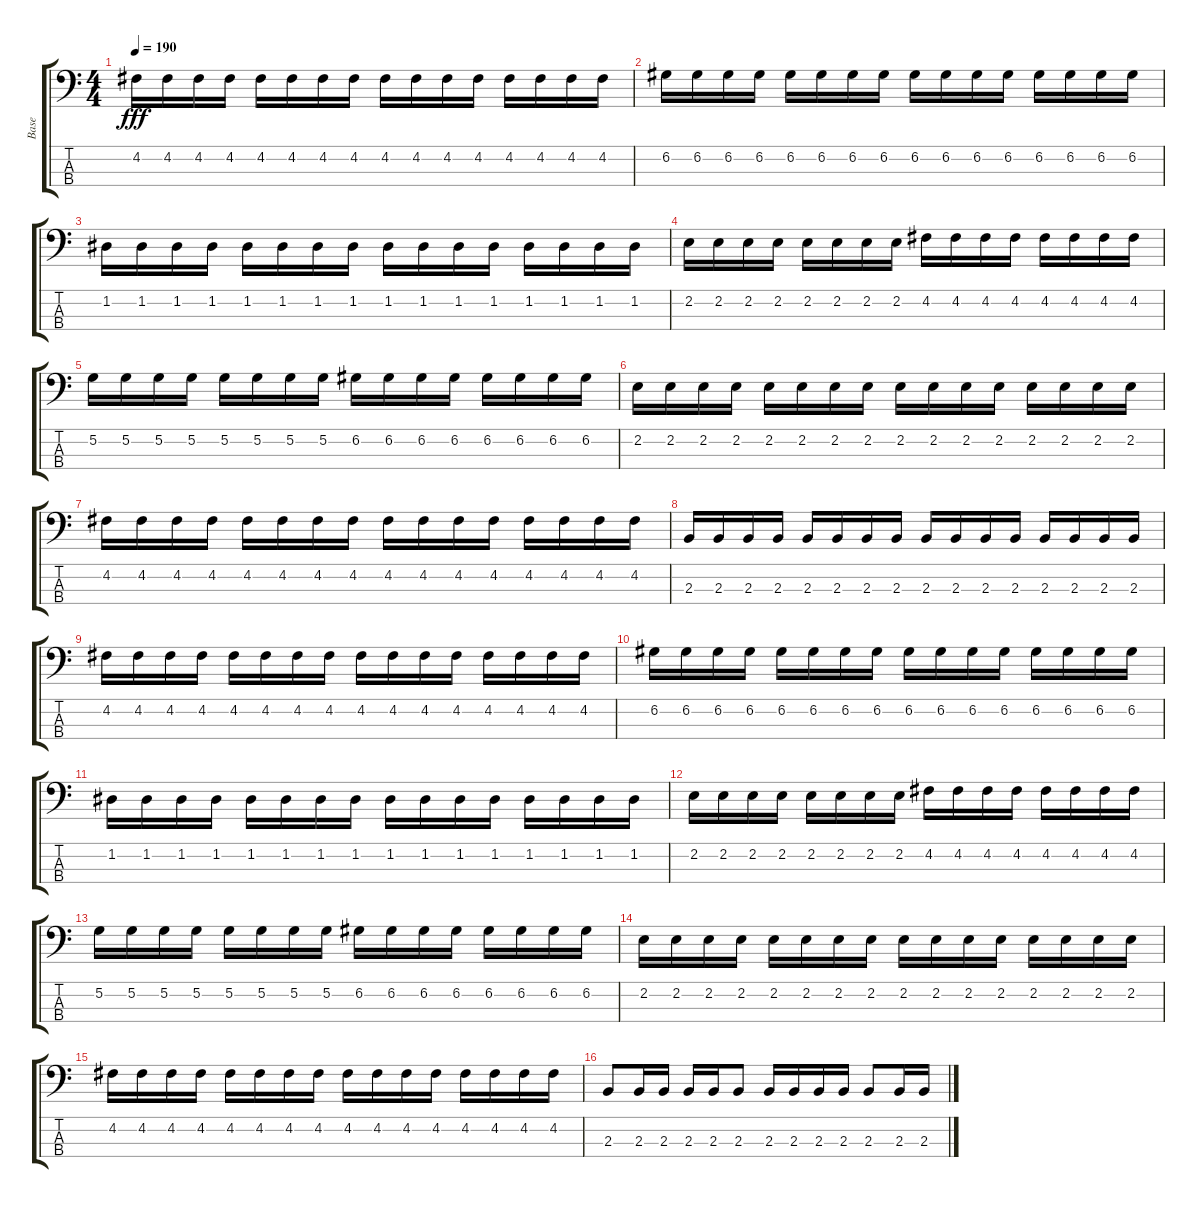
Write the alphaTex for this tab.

\track ("Base" "Base") {instrument electricbassfinger}
\staff {score tabs}
\tuning (G2 D2 A1 E1) {hide}
\ts (4 4)
\tempo 190
\clef f4
\ks c
4.2.16{dy fff} 4.2.16 4.2.16 4.2.16 4.2.16 4.2.16 4.2.16 4.2.16 4.2.16 4.2.16 4.2.16 4.2.16 4.2.16 4.2.16 4.2.16 4.2.16 |
6.2.16 6.2.16 6.2.16 6.2.16 6.2.16 6.2.16 6.2.16 6.2.16 6.2.16 6.2.16 6.2.16 6.2.16 6.2.16 6.2.16 6.2.16 6.2.16 |
1.2.16 1.2.16 1.2.16 1.2.16 1.2.16 1.2.16 1.2.16 1.2.16 1.2.16 1.2.16 1.2.16 1.2.16 1.2.16 1.2.16 1.2.16 1.2.16 |
2.2.16 2.2.16 2.2.16 2.2.16 2.2.16 2.2.16 2.2.16 2.2.16 4.2.16 4.2.16 4.2.16 4.2.16 4.2.16 4.2.16 4.2.16 4.2.16 |
5.2.16 5.2.16 5.2.16 5.2.16 5.2.16 5.2.16 5.2.16 5.2.16 6.2.16 6.2.16 6.2.16 6.2.16 6.2.16 6.2.16 6.2.16 6.2.16 |
2.2.16 2.2.16 2.2.16 2.2.16 2.2.16 2.2.16 2.2.16 2.2.16 2.2.16 2.2.16 2.2.16 2.2.16 2.2.16 2.2.16 2.2.16 2.2.16 |
4.2.16 4.2.16 4.2.16 4.2.16 4.2.16 4.2.16 4.2.16 4.2.16 4.2.16 4.2.16 4.2.16 4.2.16 4.2.16 4.2.16 4.2.16 4.2.16 |
2.3.16 2.3.16 2.3.16 2.3.16 2.3.16 2.3.16 2.3.16 2.3.16 2.3.16 2.3.16 2.3.16 2.3.16 2.3.16 2.3.16 2.3.16 2.3.16 |
4.2.16 4.2.16 4.2.16 4.2.16 4.2.16 4.2.16 4.2.16 4.2.16 4.2.16 4.2.16 4.2.16 4.2.16 4.2.16 4.2.16 4.2.16 4.2.16 |
6.2.16 6.2.16 6.2.16 6.2.16 6.2.16 6.2.16 6.2.16 6.2.16 6.2.16 6.2.16 6.2.16 6.2.16 6.2.16 6.2.16 6.2.16 6.2.16 |
1.2.16 1.2.16 1.2.16 1.2.16 1.2.16 1.2.16 1.2.16 1.2.16 1.2.16 1.2.16 1.2.16 1.2.16 1.2.16 1.2.16 1.2.16 1.2.16 |
2.2.16 2.2.16 2.2.16 2.2.16 2.2.16 2.2.16 2.2.16 2.2.16 4.2.16 4.2.16 4.2.16 4.2.16 4.2.16 4.2.16 4.2.16 4.2.16 |
5.2.16 5.2.16 5.2.16 5.2.16 5.2.16 5.2.16 5.2.16 5.2.16 6.2.16 6.2.16 6.2.16 6.2.16 6.2.16 6.2.16 6.2.16 6.2.16 |
2.2.16 2.2.16 2.2.16 2.2.16 2.2.16 2.2.16 2.2.16 2.2.16 2.2.16 2.2.16 2.2.16 2.2.16 2.2.16 2.2.16 2.2.16 2.2.16 |
4.2.16 4.2.16 4.2.16 4.2.16 4.2.16 4.2.16 4.2.16 4.2.16 4.2.16 4.2.16 4.2.16 4.2.16 4.2.16 4.2.16 4.2.16 4.2.16 |
2.3.8 2.3.16 2.3.16 2.3.16 2.3.16 2.3.8 2.3.16 2.3.16 2.3.16 2.3.16 2.3.8 2.3.16 2.3.16
